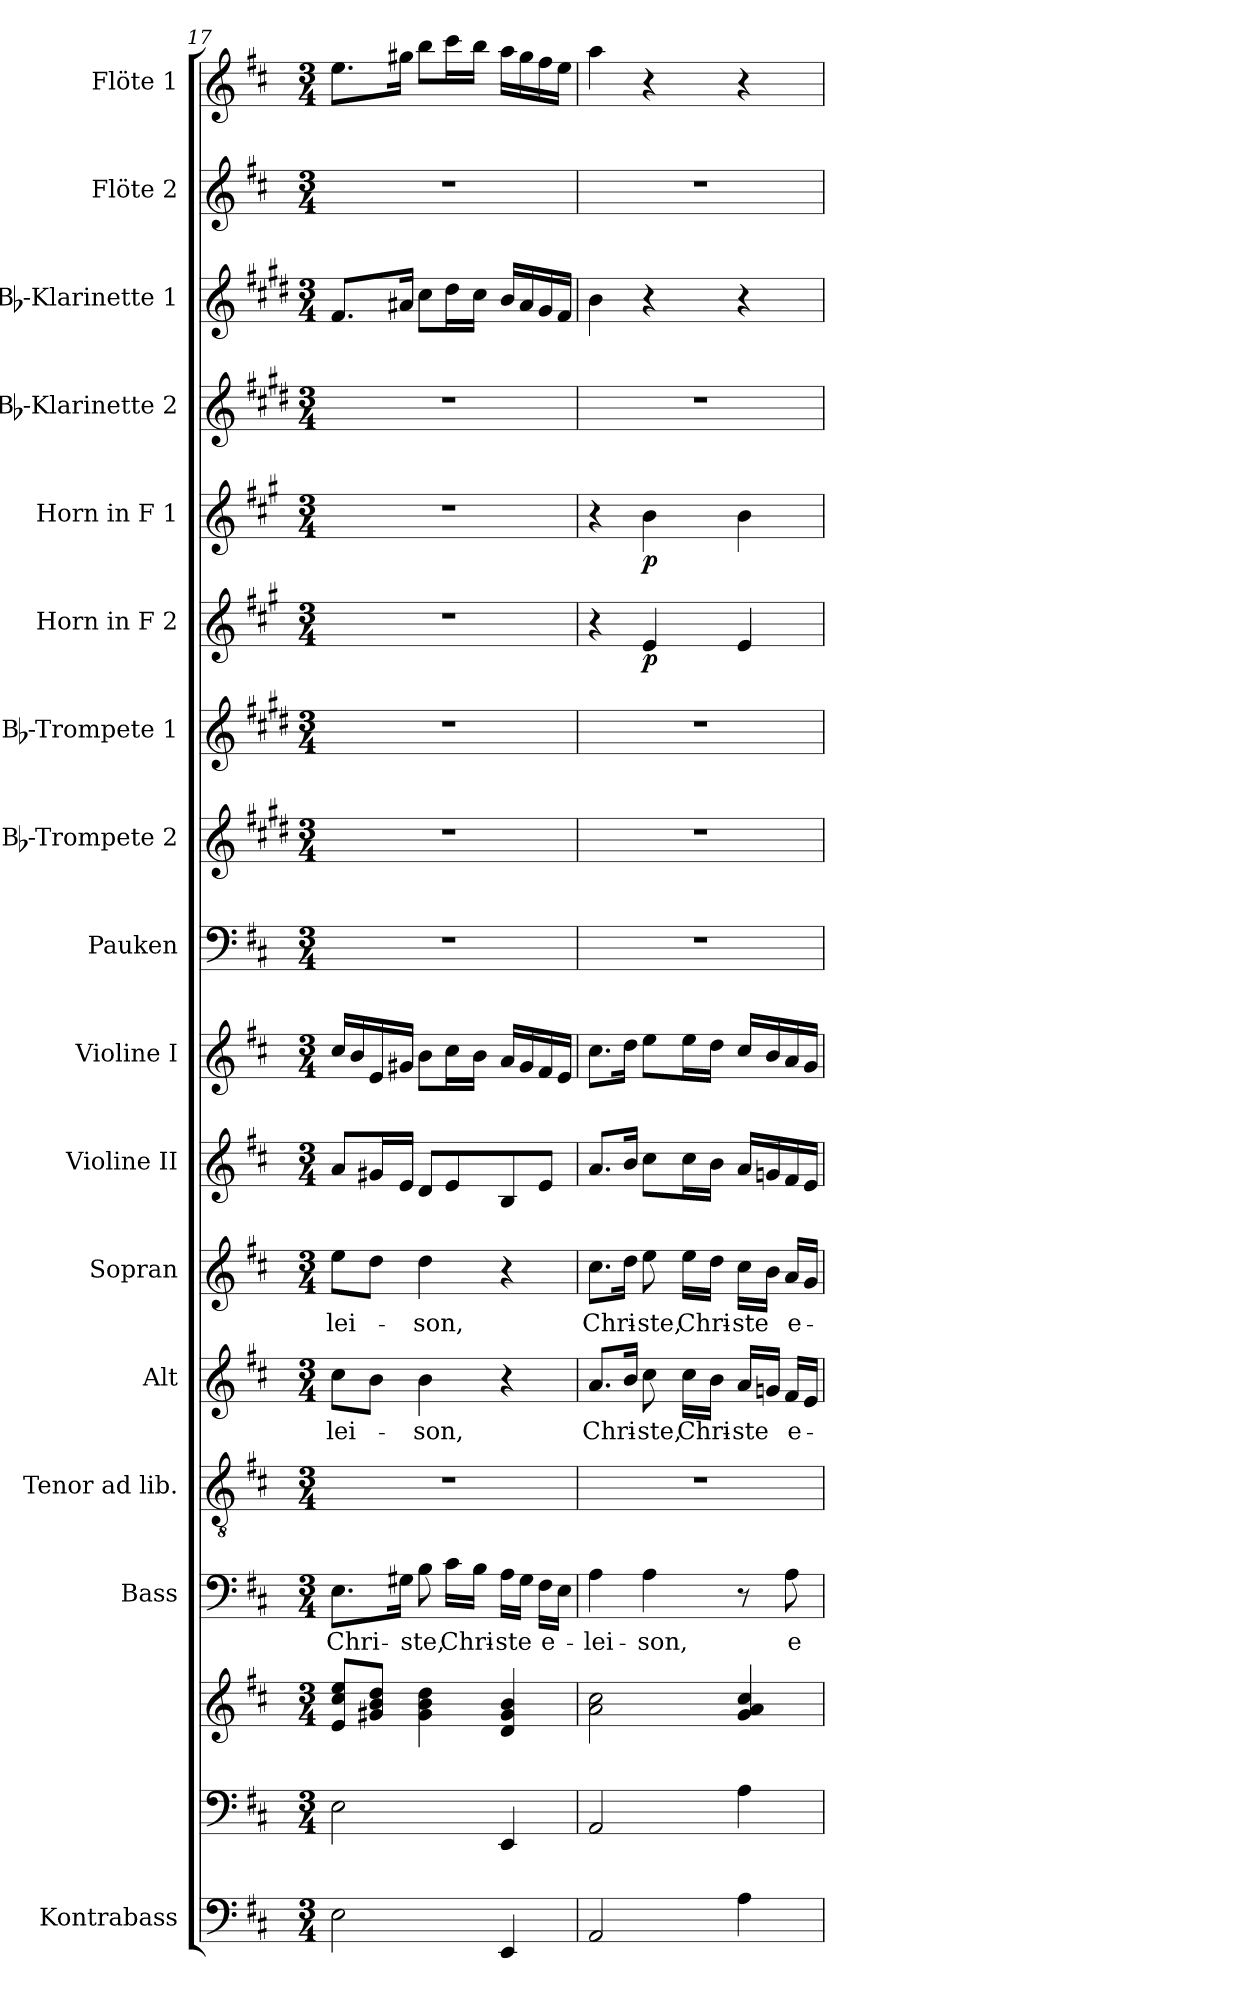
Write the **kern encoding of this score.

**kern	**kern	**kern	**kern	**text	**kern	**kern	**text	**kern	**text	**kern	**kern	**kern	**kern	**kern	**kern	**dynam	**kern	**dynam	**kern	**kern	**kern	**kern
*part17	*part16	*part16	*part15	*part15	*part14	*part13	*part13	*part12	*part12	*part11	*part10	*part9	*part8	*part7	*part6	*part6	*part5	*part5	*part4	*part3	*part2	*part1
*staff18	*staff17	*staff16	*staff15	*staff15	*staff14	*staff13	*staff13	*staff12	*staff12	*staff11	*staff10	*staff9	*staff8	*staff7	*staff6	*staff6	*staff5	*staff5	*staff4	*staff3	*staff2	*staff1
*I"Kontrabass	*	*	*I"Bass	*	*I"Tenor ad lib.	*I"Alt	*	*I"Sopran	*	*I"Violine II	*I"Violine I	*I"Pauken	*I"Bb-Trompete 2	*I"Bb-Trompete 1	*I"Horn in F 2	*	*I"Horn in F 1	*	*I"Bb-Klarinette 2	*I"Bb-Klarinette 1	*I"Flöte 2	*I"Flöte 1
*I'Kb.	*	*	*I'B.	*	*I'T.	*I'A.	*	*I'S.	*	*I'Vl. II	*I'Vl. I	*I'Pk.	*I'Bb Trp. 2	*I'Bb Trp. 1	*	*	*	*	*I'Bb Kl. 2	*I'Bb Kl. 1	*I'Fl. 2	*I'Fl. 1
*clefF4	*clefF4	*clefG2	*clefF4	*	*clefGv2	*clefG2	*	*clefG2	*	*clefG2	*clefG2	*clefF4	*clefG2	*clefG2	*clefG2	*	*clefG2	*	*clefG2	*clefG2	*clefG2	*clefG2
*ITrd7c12	*	*	*	*	*	*	*	*	*	*	*	*	*ITrd1c2	*ITrd1c2	*ITrd4c7	*	*ITrd4c7	*	*ITrd1c2	*ITrd1c2	*	*
*k[f#c#]	*k[f#c#]	*k[f#c#]	*k[f#c#]	*	*k[f#c#]	*k[f#c#]	*	*k[f#c#]	*	*k[f#c#]	*k[f#c#]	*k[f#c#]	*k[f#c#]	*k[f#c#]	*k[f#c#]	*	*k[f#c#]	*	*k[f#c#]	*k[f#c#]	*k[f#c#]	*k[f#c#]
*D:	*D:	*D:	*D:	*	*D:	*D:	*	*D:	*	*D:	*D:	*D:	*D:	*D:	*D:	*	*D:	*	*D:	*D:	*D:	*D:
*M3/4	*M3/4	*M3/4	*M3/4	*	*M3/4	*M3/4	*	*M3/4	*	*M3/4	*M3/4	*M3/4	*M3/4	*M3/4	*M3/4	*	*M3/4	*	*M3/4	*M3/4	*M3/4	*M3/4
=17	=17	=17	=17	=17	=17	=17	=17	=17	=17	=17	=17	=17	=17	=17	=17	=17	=17	=17	=17	=17	=17	=17
!	!	!	!	!LO:LY:b	!	!	!LO:LY:b	!	!LO:LY:b	!	!	!	!	!	!	!	!	!	!	!	!	!
2EE\	2E\	8e/ 8cc#/ 8ee/L	8.E\L	Chri-	2.r	8cc#\L	-lei-	8ee\L	-lei-	8a/L	16cc#/LL	2.r	2.r	2.r	2.r	.	2.r	.	2.r	8.e/L	2.r	8.ee\L
.	.	.	.	.	.	.	.	.	.	.	16b/	.	.	.	.	.	.	.	.	.	.	.
.	.	8g#X/ 8b/ 8dd/J	.	.	.	8b\J	.	8dd\J	.	16g#X/L	16e/	.	.	.	.	.	.	.	.	.	.	.
.	.	.	16G#X\Jk	.	.	.	.	.	.	16e/JJ	16g#X/JJ	.	.	.	.	.	.	.	.	16g#X/Jk	.	16gg#X\Jk
!	!	!	!	!LO:LY:b	!	!	!LO:LY:b	!	!LO:LY:b	!	!	!	!	!	!	!	!	!	!	!	!	!
.	.	4g#\ 4b\ 4dd\	8B\	-ste,	.	4b\	-son,	4dd\	-son,	8d/L	8b\L	.	.	.	.	.	.	.	.	8b\L	.	8bb\L
!	!	!	!	!LO:LY:b	!	!	!	!	!	!	!	!	!	!	!	!	!	!	!	!	!	!
.	.	.	16c#\LL	Chri-	.	.	.	.	.	8e/	16cc#\L	.	.	.	.	.	.	.	.	16cc#\L	.	16ccc#\L
.	.	.	16B\JJ	.	.	.	.	.	.	.	16b\JJ	.	.	.	.	.	.	.	.	16b\JJ	.	16bb\JJ
!	!	!	!	!LO:LY:b	!	!	!	!	!	!	!	!	!	!	!	!	!	!	!	!	!	!
4EEE/	4EE/	4d/ 4g#/ 4b/	16A\LL	-ste	.	4r	.	4r	.	8B/	16a/LL	.	.	.	.	.	.	.	.	16a/LL	.	16aa\LL
.	.	.	16G#\JJ	.	.	.	.	.	.	.	16g#/	.	.	.	.	.	.	.	.	16g#/	.	16gg#\
!	!	!	!	!LO:LY:b	!	!	!	!	!	!	!	!	!	!	!	!	!	!	!	!	!	!
.	.	.	16F#\LL	e-	.	.	.	.	.	8e/J	16f#/	.	.	.	.	.	.	.	.	16f#/	.	16ff#\
.	.	.	16E\JJ	.	.	.	.	.	.	.	16e/JJ	.	.	.	.	.	.	.	.	16e/JJ	.	16ee\JJ
=18	=18	=18	=18	=18	=18	=18	=18	=18	=18	=18	=18	=18	=18	=18	=18	=18	=18	=18	=18	=18	=18	=18
!	!	!	!	!LO:LY:b	!	!	!LO:LY:b	!	!LO:LY:b	!	!	!	!	!	!	!	!	!	!	!	!	!
2AAA/	2AA/	2a\ 2cc#\	4A\	-lei-	2.r	8.a/L	Chri-	8.cc#\L	Chri-	8.a/L	8.cc#\L	2.r	2.r	2.r	4r	.	4r	.	2.r	4a\	2.r	4aa\
.	.	.	.	.	.	16b/Jk	.	16dd\Jk	.	16b/Jk	16dd\Jk	.	.	.	.	.	.	.	.	.	.	.
!	!	!	!	!LO:LY:b	!	!	!LO:LY:b	!	!LO:LY:b	!	!	!	!	!	!	!LO:DY:b	!	!LO:DY:b	!	!	!	!
.	.	.	4A\	-son,	.	8cc#\	-ste,	8ee\	-ste,	8cc#\L	8ee\L	.	.	.	4A/	p	4e\	p	.	4r	.	4r
!	!	!	!	!	!	!	!LO:LY:b	!	!LO:LY:b	!	!	!	!	!	!	!	!	!	!	!	!	!
.	.	.	.	.	.	16cc#\LL	Chri-	16ee\LL	Chri-	16cc#\L	16ee\L	.	.	.	.	.	.	.	.	.	.	.
.	.	.	.	.	.	16b\JJ	.	16dd\JJ	.	16b\JJ	16dd\JJ	.	.	.	.	.	.	.	.	.	.	.
!	!	!	!	!	!	!	!LO:LY:b	!	!LO:LY:b	!	!	!	!	!	!	!	!	!	!	!	!	!
4AA\	4A\	4g/ 4a/ 4cc#/	8r	.	.	16a/LL	-ste	16cc#\LL	-ste	16a/LL	16cc#/LL	.	.	.	4A/	.	4e\	.	.	4r	.	4r
.	.	.	.	.	.	16gn/JJ	.	16b\JJ	.	16gn/	16b/	.	.	.	.	.	.	.	.	.	.	.
!	!	!	!	!LO:LY:b	!	!	!LO:LY:b	!	!LO:LY:b	!	!	!	!	!	!	!	!	!	!	!	!	!
.	.	.	8A\	e-	.	16f#/LL	e-	16a/LL	e-	16f#/	16a/	.	.	.	.	.	.	.	.	.	.	.
.	.	.	.	.	.	16e/JJ	.	16g/JJ	.	16e/JJ	16g/JJ	.	.	.	.	.	.	.	.	.	.	.
=	=	=	=	=	=	=	=	=	=	=	=	=	=	=	=	=	=	=	=	=	=	=
*-	*-	*-	*-	*-	*-	*-	*-	*-	*-	*-	*-	*-	*-	*-	*-	*-	*-	*-	*-	*-	*-	*-
